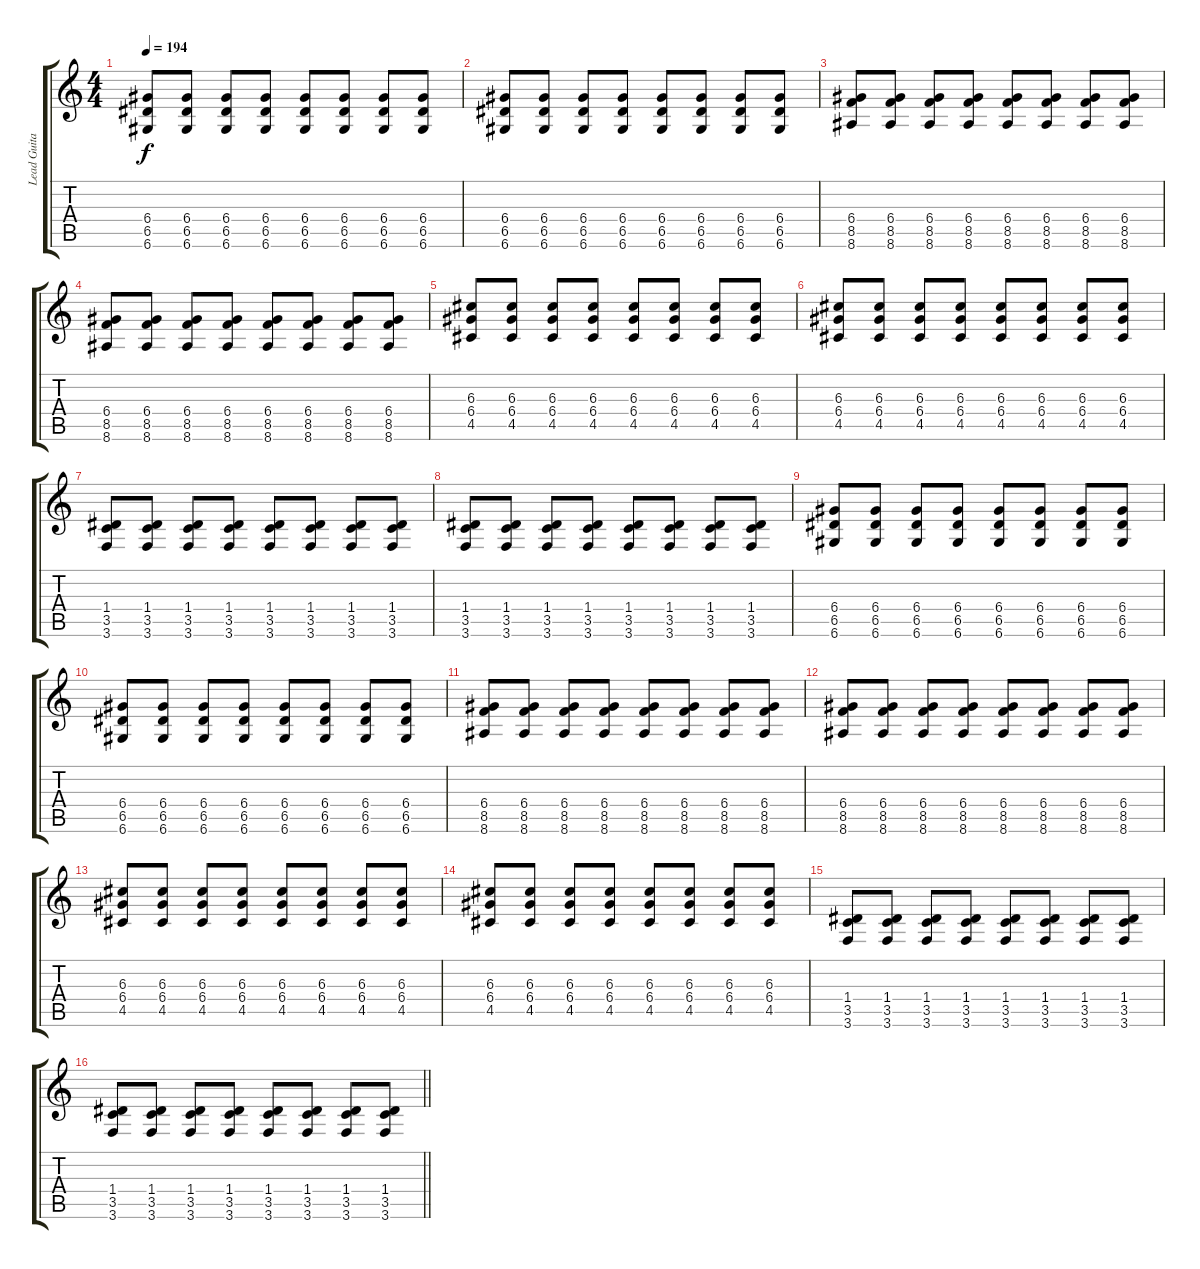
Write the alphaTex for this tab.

\track ("Lead Guitar" "Lead Guita") {instrument distortionguitar}
\staff {score tabs}
\tuning (E4 B3 G3 D3 A2 D2) {hide}
\ts (4 4)
\tempo 194
\clef g2
\ks c
(6.4 6.5 6.6).8{dy f} (6.4 6.5 6.6).8 (6.4 6.5 6.6).8 (6.4 6.5 6.6).8 (6.4 6.5 6.6).8 (6.4 6.5 6.6).8 (6.4 6.5 6.6).8 (6.4 6.5 6.6).8 |
(6.4 6.5 6.6).8 (6.4 6.5 6.6).8 (6.4 6.5 6.6).8 (6.4 6.5 6.6).8 (6.4 6.5 6.6).8 (6.4 6.5 6.6).8 (6.4 6.5 6.6).8 (6.4 6.5 6.6).8 |
(6.4 8.5 8.6).8 (6.4 8.5 8.6).8 (6.4 8.5 8.6).8 (6.4 8.5 8.6).8 (6.4 8.5 8.6).8 (6.4 8.5 8.6).8 (6.4 8.5 8.6).8 (6.4 8.5 8.6).8 |
(6.4 8.5 8.6).8 (6.4 8.5 8.6).8 (6.4 8.5 8.6).8 (6.4 8.5 8.6).8 (6.4 8.5 8.6).8 (6.4 8.5 8.6).8 (6.4 8.5 8.6).8 (6.4 8.5 8.6).8 |
(6.3 6.4 4.5).8 (6.3 6.4 4.5).8 (6.3 6.4 4.5).8 (6.3 6.4 4.5).8 (6.3 6.4 4.5).8 (6.3 6.4 4.5).8 (6.3 6.4 4.5).8 (6.3 6.4 4.5).8 |
(6.3 6.4 4.5).8 (6.3 6.4 4.5).8 (6.3 6.4 4.5).8 (6.3 6.4 4.5).8 (6.3 6.4 4.5).8 (6.3 6.4 4.5).8 (6.3 6.4 4.5).8 (6.3 6.4 4.5).8 |
(1.4 3.5 3.6).8 (1.4 3.5 3.6).8 (1.4 3.5 3.6).8 (1.4 3.5 3.6).8 (1.4 3.5 3.6).8 (1.4 3.5 3.6).8 (1.4 3.5 3.6).8 (1.4 3.5 3.6).8 |
(1.4 3.5 3.6).8 (1.4 3.5 3.6).8 (1.4 3.5 3.6).8 (1.4 3.5 3.6).8 (1.4 3.5 3.6).8 (1.4 3.5 3.6).8 (1.4 3.5 3.6).8 (1.4 3.5 3.6).8 |
(6.4 6.5 6.6).8 (6.4 6.5 6.6).8 (6.4 6.5 6.6).8 (6.4 6.5 6.6).8 (6.4 6.5 6.6).8 (6.4 6.5 6.6).8 (6.4 6.5 6.6).8 (6.4 6.5 6.6).8 |
(6.4 6.5 6.6).8 (6.4 6.5 6.6).8 (6.4 6.5 6.6).8 (6.4 6.5 6.6).8 (6.4 6.5 6.6).8 (6.4 6.5 6.6).8 (6.4 6.5 6.6).8 (6.4 6.5 6.6).8 |
(6.4 8.5 8.6).8 (6.4 8.5 8.6).8 (6.4 8.5 8.6).8 (6.4 8.5 8.6).8 (6.4 8.5 8.6).8 (6.4 8.5 8.6).8 (6.4 8.5 8.6).8 (6.4 8.5 8.6).8 |
(6.4 8.5 8.6).8 (6.4 8.5 8.6).8 (6.4 8.5 8.6).8 (6.4 8.5 8.6).8 (6.4 8.5 8.6).8 (6.4 8.5 8.6).8 (6.4 8.5 8.6).8 (6.4 8.5 8.6).8 |
(6.3 6.4 4.5).8 (6.3 6.4 4.5).8 (6.3 6.4 4.5).8 (6.3 6.4 4.5).8 (6.3 6.4 4.5).8 (6.3 6.4 4.5).8 (6.3 6.4 4.5).8 (6.3 6.4 4.5).8 |
(6.3 6.4 4.5).8 (6.3 6.4 4.5).8 (6.3 6.4 4.5).8 (6.3 6.4 4.5).8 (6.3 6.4 4.5).8 (6.3 6.4 4.5).8 (6.3 6.4 4.5).8 (6.3 6.4 4.5).8 |
(1.4 3.5 3.6).8 (1.4 3.5 3.6).8 (1.4 3.5 3.6).8 (1.4 3.5 3.6).8 (1.4 3.5 3.6).8 (1.4 3.5 3.6).8 (1.4 3.5 3.6).8 (1.4 3.5 3.6).8 |
\barLineRight lightlight
(1.4 3.5 3.6).8 (1.4 3.5 3.6).8 (1.4 3.5 3.6).8 (1.4 3.5 3.6).8 (1.4 3.5 3.6).8 (1.4 3.5 3.6).8 (1.4 3.5 3.6).8 (1.4 3.5 3.6).8
